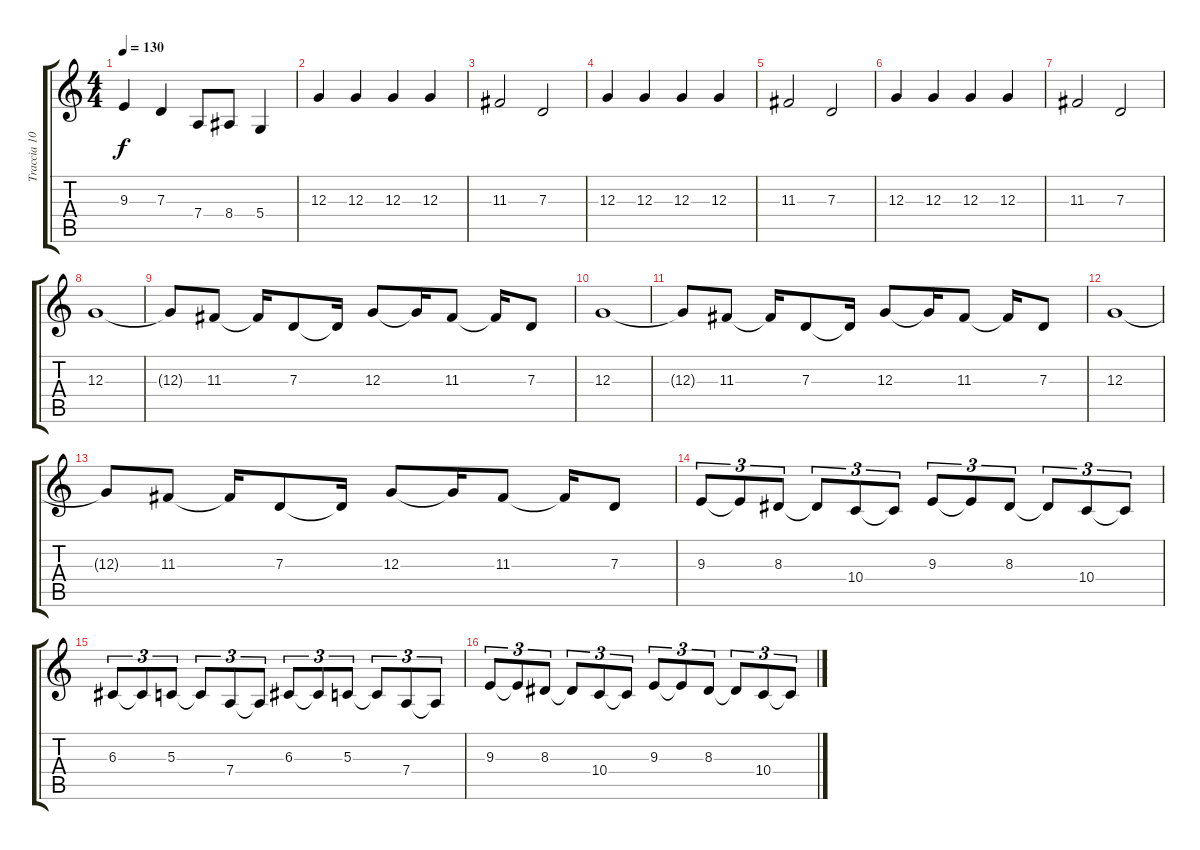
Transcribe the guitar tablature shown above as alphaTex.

\track ("Traccia 10" "Traccia 10") {instrument frenchhorn}
\staff {score tabs}
\tuning (E4 B3 G3 D3 A2 E2) {hide}
\ts (4 4)
\tempo 130
\clef g2
\ks c
9.3.4{dy f} 7.3.4 7.4.8 8.4.8 5.4.4 |
12.3.4{volume 10} 12.3.4 12.3.4 12.3.4 |
11.3.2 7.3.2 |
12.3.4 12.3.4 12.3.4 12.3.4 |
11.3.2 7.3.2 |
12.3.4 12.3.4 12.3.4 12.3.4 |
11.3.2 7.3.2 |
12.3.1{volume 12 instrument oboe} |
12.3{t}.8 11.3.8 11.3{t}.16 7.3.8 7.3{t}.16 12.3.8 12.3{t}.16 11.3.8 11.3{t}.16 7.3.8 |
12.3.1 |
12.3{t}.8 11.3.8 11.3{t}.16 7.3.8 7.3{t}.16 12.3.8 12.3{t}.16 11.3.8 11.3{t}.16 7.3.8 |
12.3.1 |
12.3{t}.8 11.3.8 11.3{t}.16 7.3.8 7.3{t}.16 12.3.8 12.3{t}.16 11.3.8 11.3{t}.16 7.3.8 |
9.3.8{tu (3 2)} 9.3{t}.8{tu (3 2)} 8.3.8{tu (3 2)} 8.3{t}.8{tu (3 2)} 10.4.8{tu (3 2)} 10.4{t}.8{tu (3 2)} 9.3.8{tu (3 2)} 9.3{t}.8{tu (3 2)} 8.3.8{tu (3 2)} 8.3{t}.8{tu (3 2)} 10.4.8{tu (3 2)} 10.4{t}.8{tu (3 2)} |
6.3.8{tu (3 2)} 6.3{t}.8{tu (3 2)} 5.3.8{tu (3 2)} 5.3{t}.8{tu (3 2)} 7.4.8{tu (3 2)} 7.4{t}.8{tu (3 2)} 6.3.8{tu (3 2)} 6.3{t}.8{tu (3 2)} 5.3.8{tu (3 2)} 5.3{t}.8{tu (3 2)} 7.4.8{tu (3 2)} 7.4{t}.8{tu (3 2)} |
9.3.8{tu (3 2)} 9.3{t}.8{tu (3 2)} 8.3.8{tu (3 2)} 8.3{t}.8{tu (3 2)} 10.4.8{tu (3 2)} 10.4{t}.8{tu (3 2)} 9.3.8{tu (3 2)} 9.3{t}.8{tu (3 2)} 8.3.8{tu (3 2)} 8.3{t}.8{tu (3 2)} 10.4.8{tu (3 2)} 10.4{t}.8{tu (3 2)}
